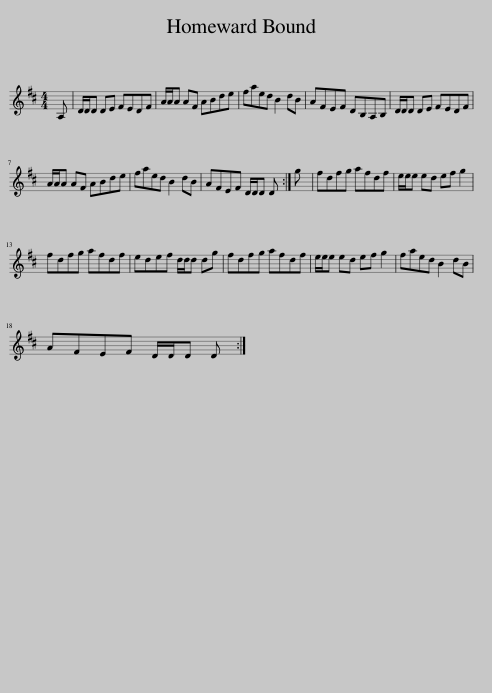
X:1
L:1/8
M:4/4
I:linebreak $
K:D
V:1 treble
V:1
 A, | D/D/D DE FEDF | A/A/A AF ABde | faed B2 dB | AFEF DB,A,B, | %5
 D/D/D DE FEDF |$ A/A/A AF ABde | faed B2 dB | AFEF D/D/D D :| g | %10
 fdfg afdf | e/e/e ed ef g2 |$ fdfg afdf | edef d/d/d dg | fdfg afdf | %15
 e/e/e ed ef g2 | faed B2 dB |$ AFEF D/D/D D :| %18
